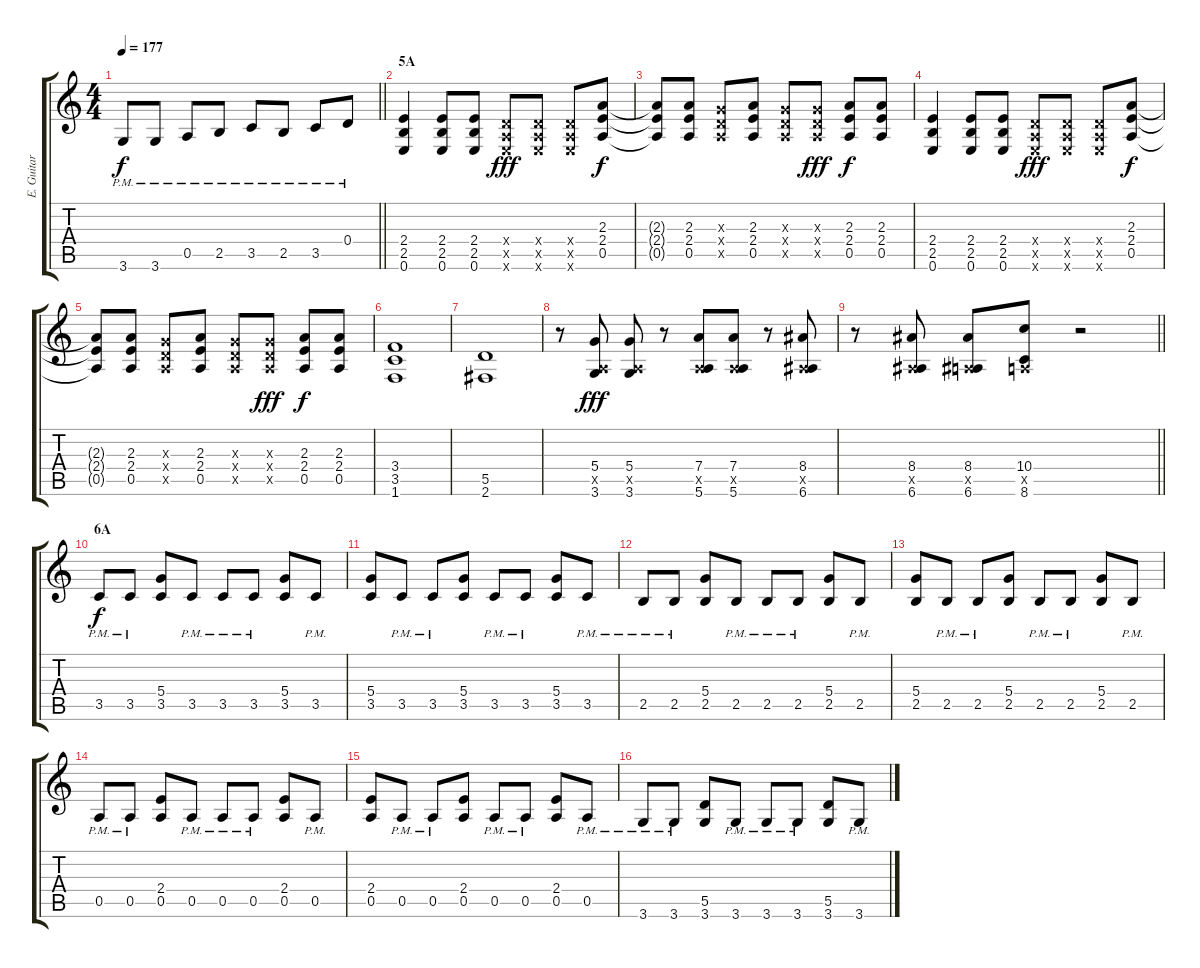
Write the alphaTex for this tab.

\track ("E. Guitar I" "E. Guitar ") {instrument overdrivenguitar}
\staff {score tabs}
\tuning (E4 B3 G3 D3 A2 E2) {hide}
\ts (4 4)
\tempo 177
\clef g2
\barLineRight lightlight
\ks c
3.6{pm}.8{dy f} 3.6{pm}.8 0.5{pm}.8 2.5{pm}.8 3.5{pm}.8 2.5{pm}.8 3.5{pm}.8 0.4{pm}.8 |
\section ("" "5A")
(2.4 2.5 0.6).4 (2.4 2.5 0.6).8 (2.4 2.5 0.6).8 (0.4{x} 0.5{x} 0.6{x}).8{dy fff} (0.4{x} 0.5{x} 0.6{x}).8 (0.4{x} 0.5{x} 0.6{x}).8 (2.3 2.4 0.5).8{dy f} |
(2.3{t} 2.4{t} 0.5{t}).8 (2.3 2.4 0.5).8 (0.3{x} 0.4{x} 0.5{x}).8 (2.3 2.4 0.5).8 (0.3{x} 0.4{x} 0.5{x}).8 (0.3{x} 0.4{x} 0.5{x}).8{dy fff} (2.3 2.4 0.5).8{dy f} (2.3 2.4 0.5).8 |
(2.4 2.5 0.6).4 (2.4 2.5 0.6).8 (2.4 2.5 0.6).8 (0.4{x} 0.5{x} 0.6{x}).8{dy fff} (0.4{x} 0.5{x} 0.6{x}).8 (0.4{x} 0.5{x} 0.6{x}).8 (2.3 2.4 0.5).8{dy f} |
(2.3{t} 2.4{t} 0.5{t}).8 (2.3 2.4 0.5).8 (0.3{x} 0.4{x} 0.5{x}).8 (2.3 2.4 0.5).8 (0.3{x} 0.4{x} 0.5{x}).8 (0.3{x} 0.4{x} 0.5{x}).8{dy fff} (2.3 2.4 0.5).8{dy f} (2.3 2.4 0.5).8 |
(3.4 3.5 1.6).1 |
(5.5 2.6).1 |
r.8 (5.4 0.5{x} 3.6).8{dy fff} (5.4 0.5{x} 3.6).8 r.8 (7.4 0.5{x} 5.6).8 (7.4 0.5{x} 5.6).8 r.8 (8.4 0.5{x} 6.6).8 |
\barLineRight lightlight
r.8 (8.4 0.5{x} 6.6).8 (8.4 0.5{x} 6.6).8 (10.4 0.5{x} 8.6).8 r.2 |
\section ("" "6A")
3.5{pm}.8{dy f} 3.5{pm}.8 (5.4 3.5).8 3.5{pm}.8 3.5{pm}.8 3.5{pm}.8 (5.4 3.5).8 3.5{pm}.8 |
(5.4 3.5).8 3.5{pm}.8 3.5{pm}.8 (5.4 3.5).8 3.5{pm}.8 3.5{pm}.8 (5.4 3.5).8 3.5{pm}.8 |
2.5{pm}.8 2.5{pm}.8 (5.4 2.5).8 2.5{pm}.8 2.5{pm}.8 2.5{pm}.8 (5.4 2.5).8 2.5{pm}.8 |
(5.4 2.5).8 2.5{pm}.8 2.5{pm}.8 (5.4 2.5).8 2.5{pm}.8 2.5{pm}.8 (5.4 2.5).8 2.5{pm}.8 |
0.5{pm}.8 0.5{pm}.8 (2.4 0.5).8 0.5{pm}.8 0.5{pm}.8 0.5{pm}.8 (2.4 0.5).8 0.5{pm}.8 |
(2.4 0.5).8 0.5{pm}.8 0.5{pm}.8 (2.4 0.5).8 0.5{pm}.8 0.5{pm}.8 (2.4 0.5).8 0.5{pm}.8 |
3.6{pm}.8 3.6{pm}.8 (5.5 3.6).8 3.6{pm}.8 3.6{pm}.8 3.6{pm}.8 (5.5 3.6).8 3.6{pm}.8
